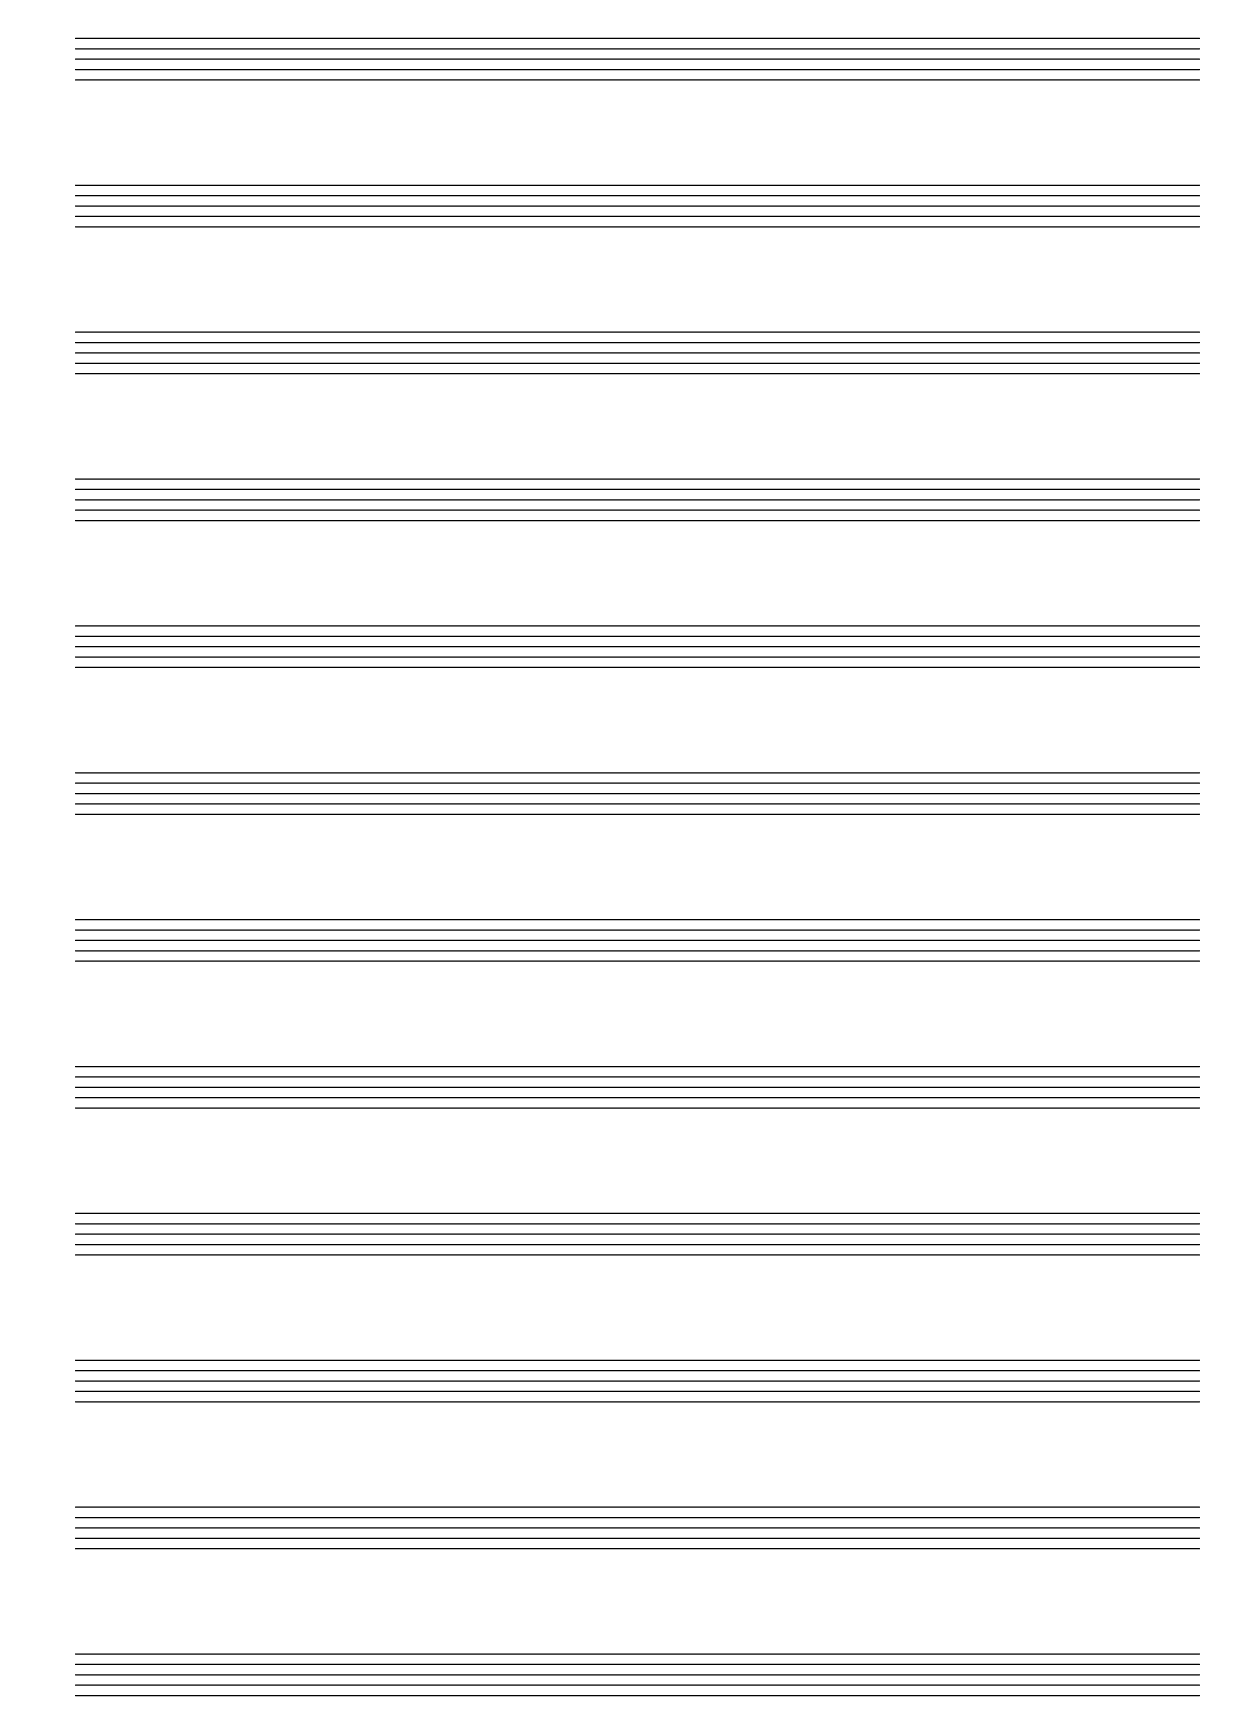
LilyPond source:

\version "2.18.2"

#(set-global-staff-size 20)
#(ly:set-option 'point-and-click #f)

\header {
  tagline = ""  % removed lilypond footer
} 

\paper {
  #(set-paper-size "a4")
  ragged-last-bottom = ##f
  line-width = 7.5\in
  left-margin = 0.5\in
  bottom-margin = 0.25\in
  top-margin = 0.25\in
}

\score {
  {
    \repeat unfold 12 { s1 \break }
  }
  \layout {
    indent = 0\in
    \context {
      \Staff
      \remove "Time_signature_engraver"
      \remove "Clef_engraver"
      \remove "Bar_engraver"
    }
    \context {
      \Score
      \remove "Bar_number_engraver"
    }
  }
}